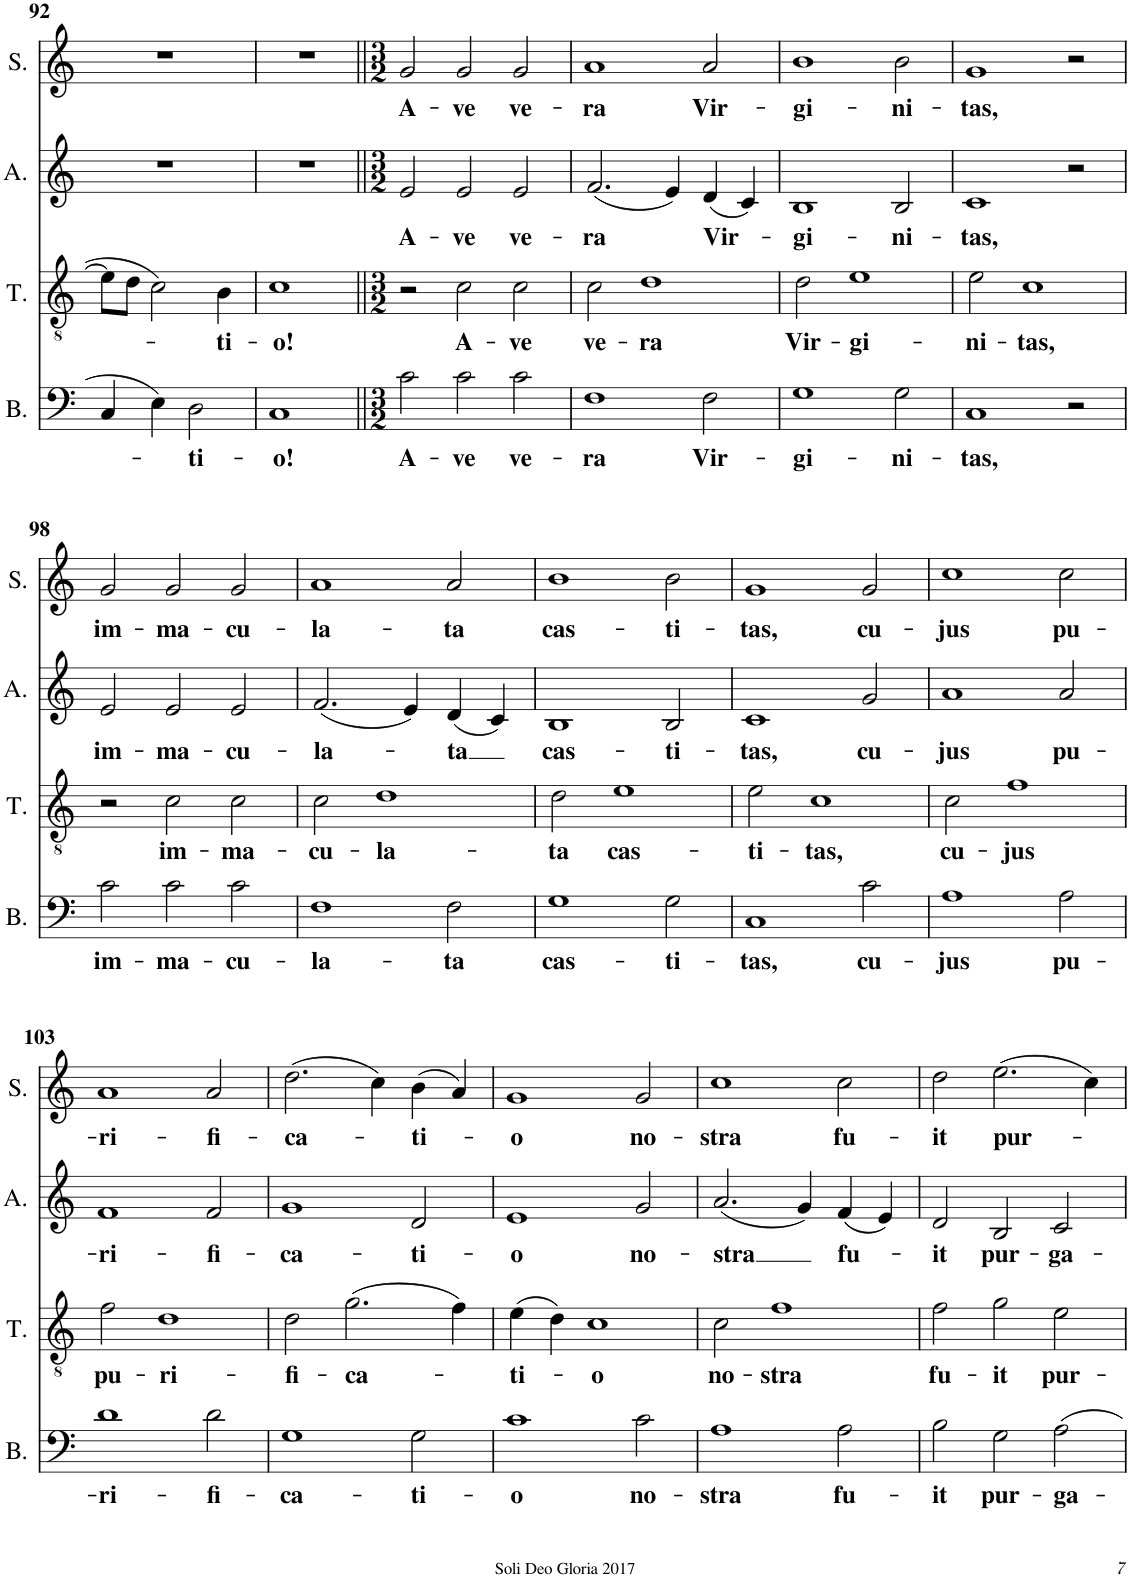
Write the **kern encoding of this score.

**kern	**text	**kern	**text	**kern	**text	**kern	**text
*part4	*part4	*part3	*part3	*part2	*part2	*part1	*part1
*staff4	*staff4	*staff3	*staff3	*staff2	*staff2	*staff1	*staff1
*I"Basse	*	*I"Ténor	*	*I"Alto	*	*I"Soprano	*
*I'B.	*	*I'T.	*	*I'A.	*	*I'S.	*
!!LO:PB:g=z
*clefF4	*	*clefGv2	*	*clefG2	*	*clefG2	*
*k[]	*	*k[]	*	*k[]	*	*k[]	*
*M2/2	*	*M2/2	*	*M2/2	*	*M2/2	*
*met(c|)	*	*met(c|)	*	*met(c|)	*	*met(c|)	*
=92	=92	=92	=92	=92	=92	=92	=92
4C/	.	8e\L]	.	1r	.	1r	.
.	.	8d\J	.	.	.	.	.
4E\	.	2c\	.	.	.	.	.
!	!LO:LY:b	!	!	!	!	!	!
2D\	-ti-	.	.	.	.	.	.
!	!	!	!LO:LY:b	!	!	!	!
.	.	4B\	-ti-	.	.	.	.
=93	=93	=93	=93	=93	=93	=93	=93
!	!LO:LY:b	!	!LO:LY:b	!	!	!	!
1C	-o!	1c	-o!	1r	.	1r	.
=94||	=94||	=94||	=94||	=94||	=94||	=94||	=94||
*M3/2	*	*M3/2	*	*M3/2	*	*M3/2	*
!	!LO:LY:b	!	!	!	!LO:LY:b	!	!LO:LY:b
2c\	A-	2r	.	2e/	A-	2g/	A-
!	!LO:LY:b	!	!LO:LY:b	!	!LO:LY:b	!	!LO:LY:b
2c\	-ve	2c\	A-	2e/	-ve	2g/	-ve
!	!LO:LY:b	!	!LO:LY:b	!	!LO:LY:b	!	!LO:LY:b
2c\	ve-	2c\	-ve	2e/	ve-	2g/	ve-
=95	=95	=95	=95	=95	=95	=95	=95
!	!LO:LY:b	!	!LO:LY:b	!	!LO:LY:b	!	!LO:LY:b
1F	-ra	2c\	ve-	(2.f/	-ra	1a	-ra
!	!	!	!LO:LY:b	!	!	!	!
.	.	1d	-ra	.	.	.	.
.	.	.	.	4e/)	.	.	.
!	!LO:LY:b	!	!	!	!LO:LY:b	!	!LO:LY:b
2F\	Vir-	.	.	(4d/	Vir-	2a/	Vir-
.	.	.	.	4c/)	.	.	.
=96	=96	=96	=96	=96	=96	=96	=96
!	!LO:LY:b	!	!LO:LY:b	!	!LO:LY:b	!	!LO:LY:b
1G	-gi-	2d\	Vir-	1B	-gi-	1b	-gi-
!	!	!	!LO:LY:b	!	!	!	!
.	.	1e	-gi-	.	.	.	.
!	!LO:LY:b	!	!	!	!LO:LY:b	!	!LO:LY:b
2G\	-ni-	.	.	2B/	-ni-	2b\	-ni-
=97	=97	=97	=97	=97	=97	=97	=97
!	!LO:LY:b	!	!LO:LY:b	!	!LO:LY:b	!	!LO:LY:b
1C	-tas,	2e\	-ni-	1c	-tas,	1g	-tas,
!	!	!	!LO:LY:b	!	!	!	!
.	.	1c	-tas,	.	.	.	.
2r	.	.	.	2r	.	2r	.
!!LO:LB:g=z
=98	=98	=98	=98	=98	=98	=98	=98
!	!LO:LY:b	!	!	!	!LO:LY:b	!	!LO:LY:b
2c\	im-	2r	.	2e/	im-	2g/	im-
!	!LO:LY:b	!	!LO:LY:b	!	!LO:LY:b	!	!LO:LY:b
2c\	-ma-	2c\	im-	2e/	-ma-	2g/	-ma-
!	!LO:LY:b	!	!LO:LY:b	!	!LO:LY:b	!	!LO:LY:b
2c\	-cu-	2c\	-ma-	2e/	-cu-	2g/	-cu-
=99	=99	=99	=99	=99	=99	=99	=99
!	!LO:LY:b	!	!LO:LY:b	!	!LO:LY:b	!	!LO:LY:b
1F	-la-	2c\	-cu-	(2.f/	-la-	1a	-la-
!	!	!	!LO:LY:b	!	!	!	!
.	.	1d	-la-	.	.	.	.
.	.	.	.	4e/)	.	.	.
!	!LO:LY:b	!	!	!	!LO:LY:b	!	!LO:LY:b
2F\	-ta	.	.	(4d/	-ta	2a/	-ta
.	.	.	.	4c/)	.	.	.
=100	=100	=100	=100	=100	=100	=100	=100
!	!LO:LY:b	!	!LO:LY:b	!	!LO:LY:b	!	!LO:LY:b
1G	cas-	2d\	-ta	1B	cas-	1b	cas-
!	!	!	!LO:LY:b	!	!	!	!
.	.	1e	cas-	.	.	.	.
!	!LO:LY:b	!	!	!	!LO:LY:b	!	!LO:LY:b
2G\	-ti-	.	.	2B/	-ti-	2b\	-ti-
=101	=101	=101	=101	=101	=101	=101	=101
!	!LO:LY:b	!	!LO:LY:b	!	!LO:LY:b	!	!LO:LY:b
1C	-tas,	2e\	-ti-	1c	-tas,	1g	-tas,
!	!	!	!LO:LY:b	!	!	!	!
.	.	1c	-tas,	.	.	.	.
!	!LO:LY:b	!	!	!	!LO:LY:b	!	!LO:LY:b
2c\	cu-	.	.	2g/	cu-	2g/	cu-
=102	=102	=102	=102	=102	=102	=102	=102
!	!LO:LY:b	!	!LO:LY:b	!	!LO:LY:b	!	!LO:LY:b
1A	-jus	2c\	cu-	1a	-jus	1cc	-jus
!	!	!	!LO:LY:b	!	!	!	!
.	.	1f	-jus	.	.	.	.
!	!LO:LY:b	!	!	!	!LO:LY:b	!	!LO:LY:b
2A\	pu-	.	.	2a/	pu-	2cc\	pu-
!!LO:LB:g=z
=103	=103	=103	=103	=103	=103	=103	=103
!	!LO:LY:b	!	!LO:LY:b	!	!LO:LY:b	!	!LO:LY:b
1d	-ri-	2f\	pu-	1f	-ri-	1a	-ri-
!	!	!	!LO:LY:b	!	!	!	!
.	.	1d	-ri-	.	.	.	.
!	!LO:LY:b	!	!	!	!LO:LY:b	!	!LO:LY:b
2d\	-fi-	.	.	2f/	-fi-	2a/	-fi-
=104	=104	=104	=104	=104	=104	=104	=104
!	!LO:LY:b	!	!LO:LY:b	!	!LO:LY:b	!	!LO:LY:b
1G	-ca-	2d\	-fi-	1g	-ca-	(2.dd\	-ca-
!	!	!	!LO:LY:b	!	!	!	!
.	.	(2.g\	-ca-	.	.	.	.
.	.	.	.	.	.	4cc\)	.
!	!LO:LY:b	!	!	!	!LO:LY:b	!	!LO:LY:b
2G\	-ti-	.	.	2d/	-ti-	(4b\	-ti-
.	.	4f\)	.	.	.	4a/)	.
=105	=105	=105	=105	=105	=105	=105	=105
!	!LO:LY:b	!	!LO:LY:b	!	!LO:LY:b	!	!LO:LY:b
1c	-o	(4e\	-ti-	1e	-o	1g	-o
.	.	4d\)	.	.	.	.	.
!	!	!	!LO:LY:b	!	!	!	!
.	.	1c	-o	.	.	.	.
!	!LO:LY:b	!	!	!	!LO:LY:b	!	!LO:LY:b
2c\	no-	.	.	2g/	no-	2g/	no-
=106	=106	=106	=106	=106	=106	=106	=106
!	!LO:LY:b	!	!LO:LY:b	!	!LO:LY:b	!	!LO:LY:b
1A	-stra	2c\	no-	(2.a/	-stra	1cc	-stra
!	!	!	!LO:LY:b	!	!	!	!
.	.	1f	-stra	.	.	.	.
.	.	.	.	4g/)	.	.	.
!	!LO:LY:b	!	!	!	!LO:LY:b	!	!LO:LY:b
2A\	fu-	.	.	(4f/	fu-	2cc\	fu-
.	.	.	.	4e/)	.	.	.
=107	=107	=107	=107	=107	=107	=107	=107
!	!LO:LY:b	!	!LO:LY:b	!	!LO:LY:b	!	!LO:LY:b
2B\	-it	2f\	fu-	2d/	-it	2dd\	-it
!	!LO:LY:b	!	!LO:LY:b	!	!LO:LY:b	!	!LO:LY:b
2G\	pur-	2g\	-it	2B/	pur-	(2.ee\	pur-
!	!LO:LY:b	!	!LO:LY:b	!	!LO:LY:b	!	!
2A\	-ga-	2e\	pur-	2c/	-ga-	.	.
.	.	.	.	.	.	4cc\)	.
=	=	=	=	=	=	=	=
*-	*-	*-	*-	*-	*-	*-	*-
